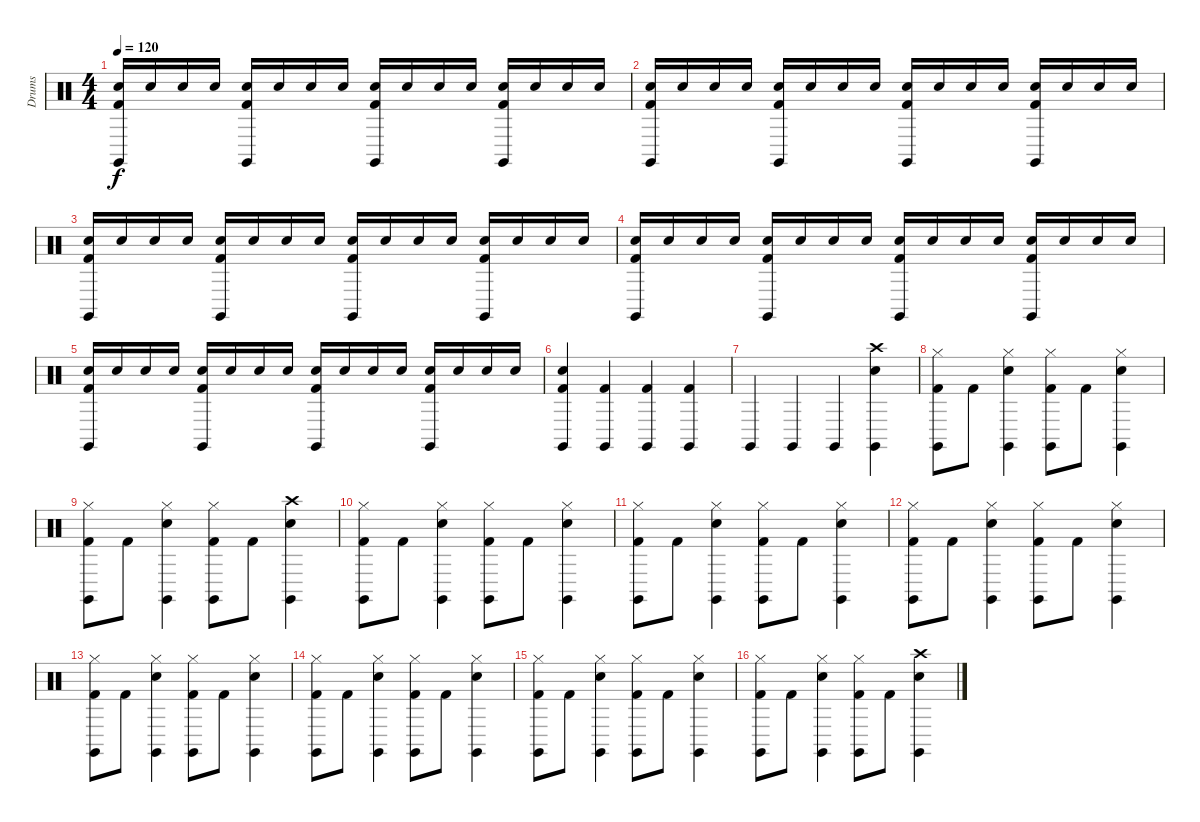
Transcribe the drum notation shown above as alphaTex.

\track ("Drums" "Drums") {instrument percussion}
\staff {score}
\articulation defaults
\ts (4 4)
\tempo 120
\clef neutral
\ks c
("Snare (hit) 2" "Kick (hit) 2" "Claves (hit)").16{dy f} "Snare (hit) 2".16 "Snare (hit) 2".16 "Snare (hit) 2".16 ("Snare (hit) 2" "Kick (hit) 2" "Claves (hit)").16 "Snare (hit) 2".16 "Snare (hit) 2".16 "Snare (hit) 2".16 ("Snare (hit) 2" "Kick (hit) 2" "Claves (hit)").16 "Snare (hit) 2".16 "Snare (hit) 2".16 "Snare (hit) 2".16 ("Snare (hit) 2" "Kick (hit) 2" "Claves (hit)").16 "Snare (hit) 2".16 "Snare (hit) 2".16 "Snare (hit) 2".16 |
("Snare (hit) 2" "Kick (hit) 2" "Claves (hit)").16 "Snare (hit) 2".16 "Snare (hit) 2".16 "Snare (hit) 2".16 ("Snare (hit) 2" "Kick (hit) 2" "Claves (hit)").16 "Snare (hit) 2".16 "Snare (hit) 2".16 "Snare (hit) 2".16 ("Snare (hit) 2" "Kick (hit) 2" "Claves (hit)").16 "Snare (hit) 2".16 "Snare (hit) 2".16 "Snare (hit) 2".16 ("Snare (hit) 2" "Kick (hit) 2" "Claves (hit)").16 "Snare (hit) 2".16 "Snare (hit) 2".16 "Snare (hit) 2".16 |
("Snare (hit) 2" "Kick (hit) 2" "Claves (hit)").16 "Snare (hit) 2".16 "Snare (hit) 2".16 "Snare (hit) 2".16 ("Snare (hit) 2" "Kick (hit) 2" "Claves (hit)").16 "Snare (hit) 2".16 "Snare (hit) 2".16 "Snare (hit) 2".16 ("Snare (hit) 2" "Kick (hit) 2" "Claves (hit)").16 "Snare (hit) 2".16 "Snare (hit) 2".16 "Snare (hit) 2".16 ("Snare (hit) 2" "Kick (hit) 2" "Claves (hit)").16 "Snare (hit) 2".16 "Snare (hit) 2".16 "Snare (hit) 2".16 |
("Snare (hit) 2" "Kick (hit) 2" "Claves (hit)").16 "Snare (hit) 2".16 "Snare (hit) 2".16 "Snare (hit) 2".16 ("Snare (hit) 2" "Kick (hit) 2" "Claves (hit)").16 "Snare (hit) 2".16 "Snare (hit) 2".16 "Snare (hit) 2".16 ("Snare (hit) 2" "Kick (hit) 2" "Claves (hit)").16 "Snare (hit) 2".16 "Snare (hit) 2".16 "Snare (hit) 2".16 ("Snare (hit) 2" "Kick (hit) 2" "Claves (hit)").16 "Snare (hit) 2".16 "Snare (hit) 2".16 "Snare (hit) 2".16 |
("Snare (hit) 2" "Kick (hit) 2" "Claves (hit)").16 "Snare (hit) 2".16 "Snare (hit) 2".16 "Snare (hit) 2".16 ("Snare (hit) 2" "Kick (hit) 2" "Claves (hit)").16 "Snare (hit) 2".16 "Snare (hit) 2".16 "Snare (hit) 2".16 ("Snare (hit) 2" "Kick (hit) 2" "Claves (hit)").16 "Snare (hit) 2".16 "Snare (hit) 2".16 "Snare (hit) 2".16 ("Snare (hit) 2" "Kick (hit) 2" "Claves (hit)").16 "Snare (hit) 2".16 "Snare (hit) 2".16 "Snare (hit) 2".16 |
("Snare (hit) 2" "Kick (hit) 2" "Claves (hit)").4 ("Kick (hit) 2" "Claves (hit)").4 ("Kick (hit) 2" "Claves (hit)").4 ("Kick (hit) 2" "Claves (hit)").4 |
"Claves (hit)".4 "Claves (hit)".4 "Claves (hit)".4 ("Crash high (hit)" "Snare (hit) 2" "Claves (hit)").4 |
("Hi-Hat (closed)" "Kick (hit) 2" "Claves (hit)").8 "Kick (hit) 2".8 ("Hi-Hat (closed)" "Snare (hit) 2" "Claves (hit)").4 ("Hi-Hat (closed)" "Kick (hit) 2" "Claves (hit)").8 "Kick (hit) 2".8 ("Hi-Hat (closed)" "Snare (hit) 2" "Claves (hit)").4 |
("Hi-Hat (closed)" "Kick (hit) 2" "Claves (hit)").8 "Kick (hit) 2".8 ("Hi-Hat (closed)" "Snare (hit) 2" "Claves (hit)").4 ("Hi-Hat (closed)" "Kick (hit) 2" "Claves (hit)").8 "Kick (hit) 2".8 ("Crash high (hit)" "Snare (hit) 2" "Claves (hit)").4 |
("Hi-Hat (closed)" "Kick (hit) 2" "Claves (hit)").8 "Kick (hit) 2".8 ("Hi-Hat (closed)" "Snare (hit) 2" "Claves (hit)").4 ("Hi-Hat (closed)" "Kick (hit) 2" "Claves (hit)").8 "Kick (hit) 2".8 ("Hi-Hat (closed)" "Snare (hit) 2" "Claves (hit)").4 |
("Hi-Hat (closed)" "Kick (hit) 2" "Claves (hit)").8 "Kick (hit) 2".8 ("Hi-Hat (closed)" "Snare (hit) 2" "Claves (hit)").4 ("Hi-Hat (closed)" "Kick (hit) 2" "Claves (hit)").8 "Kick (hit) 2".8 ("Hi-Hat (closed)" "Snare (hit) 2" "Claves (hit)").4 |
("Hi-Hat (closed)" "Kick (hit) 2" "Claves (hit)").8 "Kick (hit) 2".8 ("Hi-Hat (closed)" "Snare (hit) 2" "Claves (hit)").4 ("Hi-Hat (closed)" "Kick (hit) 2" "Claves (hit)").8 "Kick (hit) 2".8 ("Hi-Hat (closed)" "Snare (hit) 2" "Claves (hit)").4 |
("Hi-Hat (closed)" "Kick (hit) 2" "Claves (hit)").8 "Kick (hit) 2".8 ("Hi-Hat (closed)" "Snare (hit) 2" "Claves (hit)").4 ("Hi-Hat (closed)" "Kick (hit) 2" "Claves (hit)").8 "Kick (hit) 2".8 ("Hi-Hat (closed)" "Snare (hit) 2" "Claves (hit)").4 |
("Hi-Hat (closed)" "Kick (hit) 2" "Claves (hit)").8 "Kick (hit) 2".8 ("Hi-Hat (closed)" "Snare (hit) 2" "Claves (hit)").4 ("Hi-Hat (closed)" "Kick (hit) 2" "Claves (hit)").8 "Kick (hit) 2".8 ("Hi-Hat (closed)" "Snare (hit) 2" "Claves (hit)").4 |
("Hi-Hat (closed)" "Kick (hit) 2" "Claves (hit)").8 "Kick (hit) 2".8 ("Hi-Hat (closed)" "Snare (hit) 2" "Claves (hit)").4 ("Hi-Hat (closed)" "Kick (hit) 2" "Claves (hit)").8 "Kick (hit) 2".8 ("Hi-Hat (closed)" "Snare (hit) 2" "Claves (hit)").4 |
("Hi-Hat (closed)" "Kick (hit) 2" "Claves (hit)").8 "Kick (hit) 2".8 ("Hi-Hat (closed)" "Snare (hit) 2" "Claves (hit)").4 ("Hi-Hat (closed)" "Kick (hit) 2" "Claves (hit)").8 "Kick (hit) 2".8 ("Crash high (hit)" "Snare (hit) 2" "Claves (hit)").4
